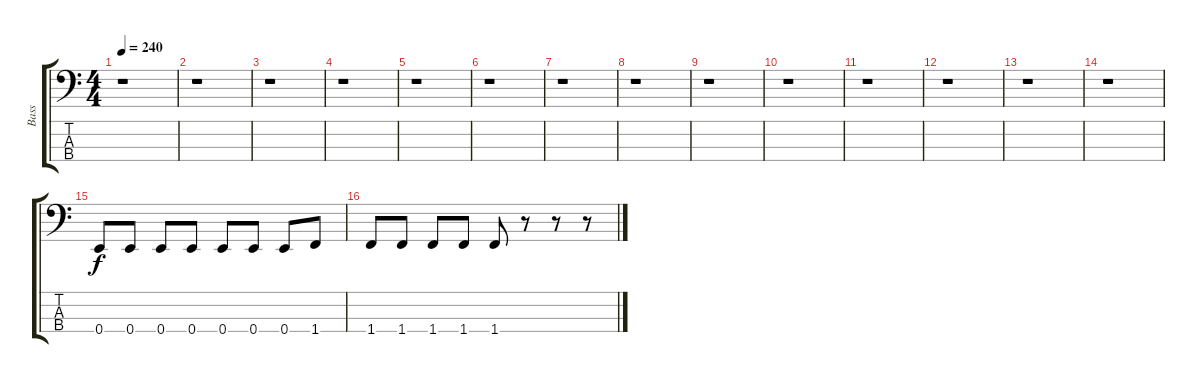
\track ("Bass" "Bass") {instrument electricbassfinger}
\staff {score tabs}
\tuning (G2 D2 A1 E1) {hide}
\ts (4 4)
\tempo 240
\clef f4
\ks c
r.1{dy f instrument electricbassfinger} |
r.1 |
r.1 |
r.1 |
r.1 |
r.1 |
r.1 |
r.1 |
r.1 |
r.1 |
r.1 |
r.1 |
r.1 |
r.1 |
0.4.8 0.4.8 0.4.8 0.4.8 0.4.8 0.4.8 0.4.8 1.4.8 |
1.4.8 1.4.8 1.4.8 1.4.8 1.4.8 r.8 r.8 r.8
